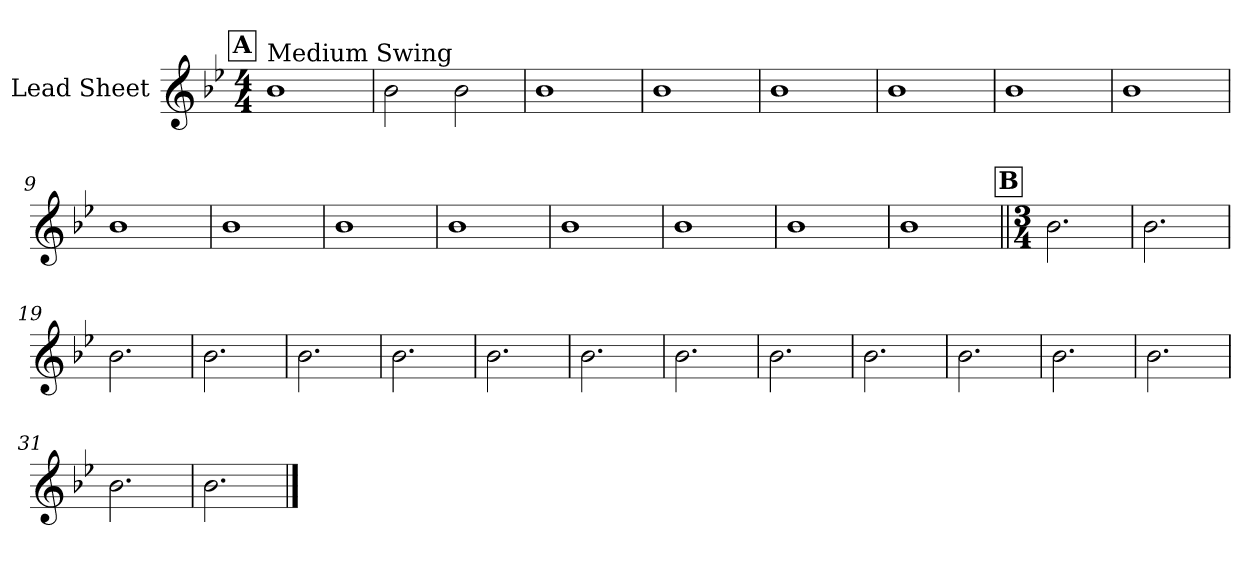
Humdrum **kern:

**kern
*part1
*staff1
*I"Lead Sheet
*clefG2
*k[b-e-]
*g:
*M4/4
!!LO:REH:place=s1:a:fs=14:t=A
=1
!LO:TX:a:t=Medium Swing
1b-
=2
2b-\
2b-\
=3
1b-
=4
1b-
!!LO:LB:g=z
=5
1b-
=6
1b-
=7
1b-
=8
1b-
!!LO:LB:g=z
=9
1b-
=10
1b-
=11
1b-
=12
1b-
!!LO:LB:g=z
=13
1b-
=14
1b-
=15
1b-
=16
1b-
!!LO:LB:g=z
!!LO:REH:place=s1:a:fs=14:t=B
=17||
*M3/4
2.b-\
=18
2.b-\
=19
2.b-\
=20
2.b-\
!!LO:LB:g=z
=21
2.b-\
=22
2.b-\
=23
2.b-\
=24
2.b-\
!!LO:LB:g=z
=25
2.b-\
=26
2.b-\
=27
2.b-\
=28
2.b-\
!!LO:LB:g=z
=29
2.b-\
=30
2.b-\
=31
2.b-\
=32
2.b-\
==
*-
